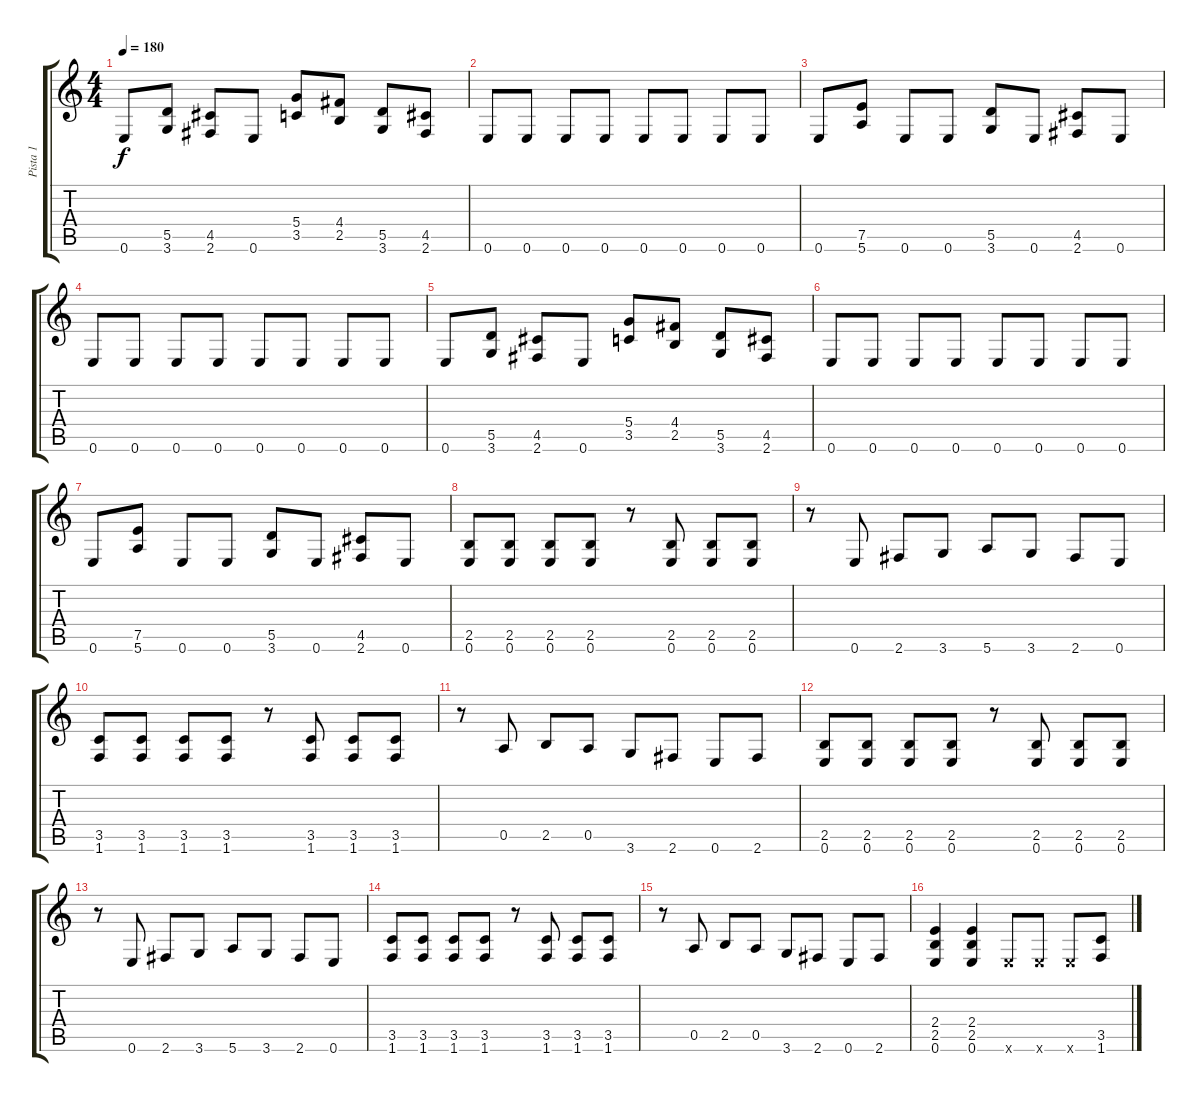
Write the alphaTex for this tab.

\track ("Pista 1" "Pista 1") {instrument overdrivenguitar}
\staff {score tabs}
\tuning (E4 B3 G3 D3 A2 E2) {hide}
\ts (4 4)
\tempo 180
\clef g2
\ks c
0.6.8{dy f} (5.5 3.6).8 (4.5 2.6).8 0.6.8 (5.4 3.5).8 (4.4 2.5).8 (5.5 3.6).8 (4.5 2.6).8 |
0.6.8 0.6.8 0.6.8 0.6.8 0.6.8 0.6.8 0.6.8 0.6.8 |
0.6.8 (7.5 5.6).8 0.6.8 0.6.8 (5.5 3.6).8 0.6.8 (4.5 2.6).8 0.6.8 |
0.6.8 0.6.8 0.6.8 0.6.8 0.6.8 0.6.8 0.6.8 0.6.8 |
0.6.8 (5.5 3.6).8 (4.5 2.6).8 0.6.8 (5.4 3.5).8 (4.4 2.5).8 (5.5 3.6).8 (4.5 2.6).8 |
0.6.8 0.6.8 0.6.8 0.6.8 0.6.8 0.6.8 0.6.8 0.6.8 |
0.6.8 (7.5 5.6).8 0.6.8 0.6.8 (5.5 3.6).8 0.6.8 (4.5 2.6).8 0.6.8 |
(2.5 0.6).8 (2.5 0.6).8 (2.5 0.6).8 (2.5 0.6).8 r.8 (2.5 0.6).8 (2.5 0.6).8 (2.5 0.6).8 |
r.8 0.6.8 2.6.8 3.6.8 5.6.8 3.6.8 2.6.8 0.6.8 |
(3.5 1.6).8 (3.5 1.6).8 (3.5 1.6).8 (3.5 1.6).8 r.8 (3.5 1.6).8 (3.5 1.6).8 (3.5 1.6).8 |
r.8 0.5.8 2.5.8 0.5.8 3.6.8 2.6.8 0.6.8 2.6.8 |
(2.5 0.6).8 (2.5 0.6).8 (2.5 0.6).8 (2.5 0.6).8 r.8 (2.5 0.6).8 (2.5 0.6).8 (2.5 0.6).8 |
r.8 0.6.8 2.6.8 3.6.8 5.6.8 3.6.8 2.6.8 0.6.8 |
(3.5 1.6).8 (3.5 1.6).8 (3.5 1.6).8 (3.5 1.6).8 r.8 (3.5 1.6).8 (3.5 1.6).8 (3.5 1.6).8 |
r.8 0.5.8 2.5.8 0.5.8 3.6.8 2.6.8 0.6.8 2.6.8 |
(2.4 2.5 0.6).4 (2.4 2.5 0.6).4 0.6{x}.8 0.6{x}.8 0.6{x}.8 (3.5 1.6).8
